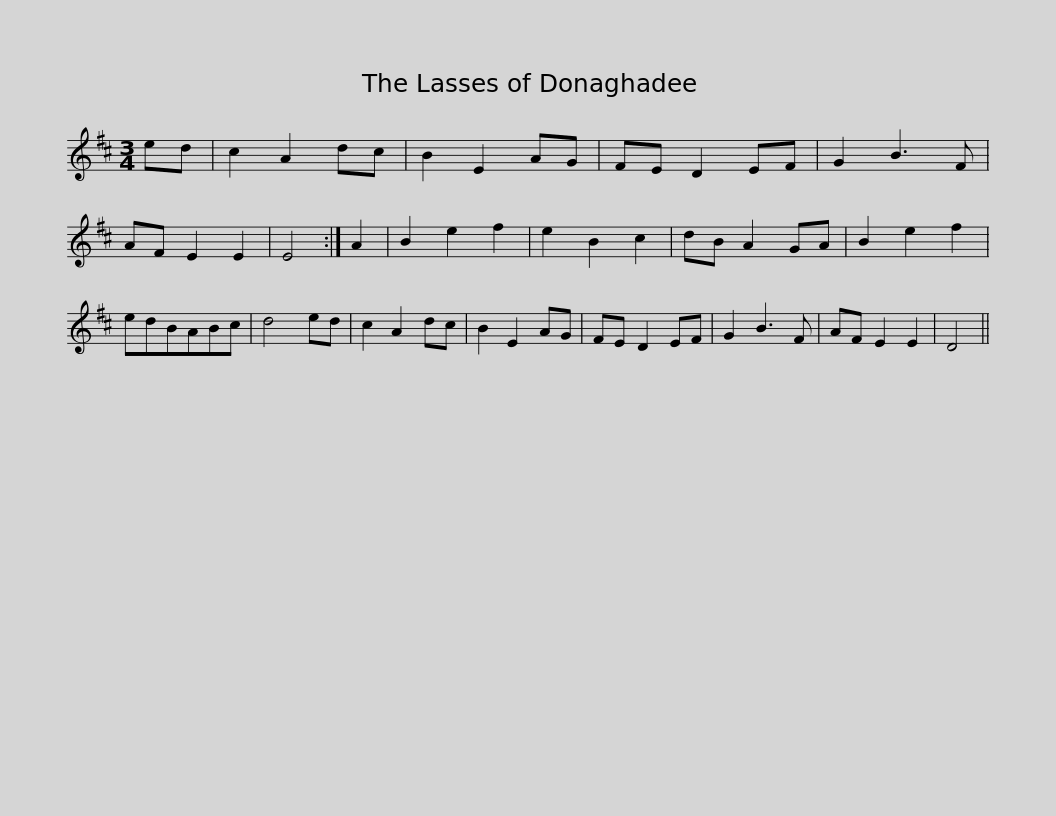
X:1
L:1/8
M:3/4
I:linebreak $
K:D
V:1 treble
V:1
 ed | c2 A2 dc | B2 E2 AG | FE D2 EF | G2 B3 F | %5
 AF E2 E2 | E4 :| A2 | B2 e2 f2 | e2 B2 c2 | %10
 dB A2 GA | B2 e2 f2 |$ edBABc | d4 ed | c2 A2 dc | %15
 B2 E2 AG | FE D2 EF | G2 B3 F | AF E2 E2 | D4 || %20
